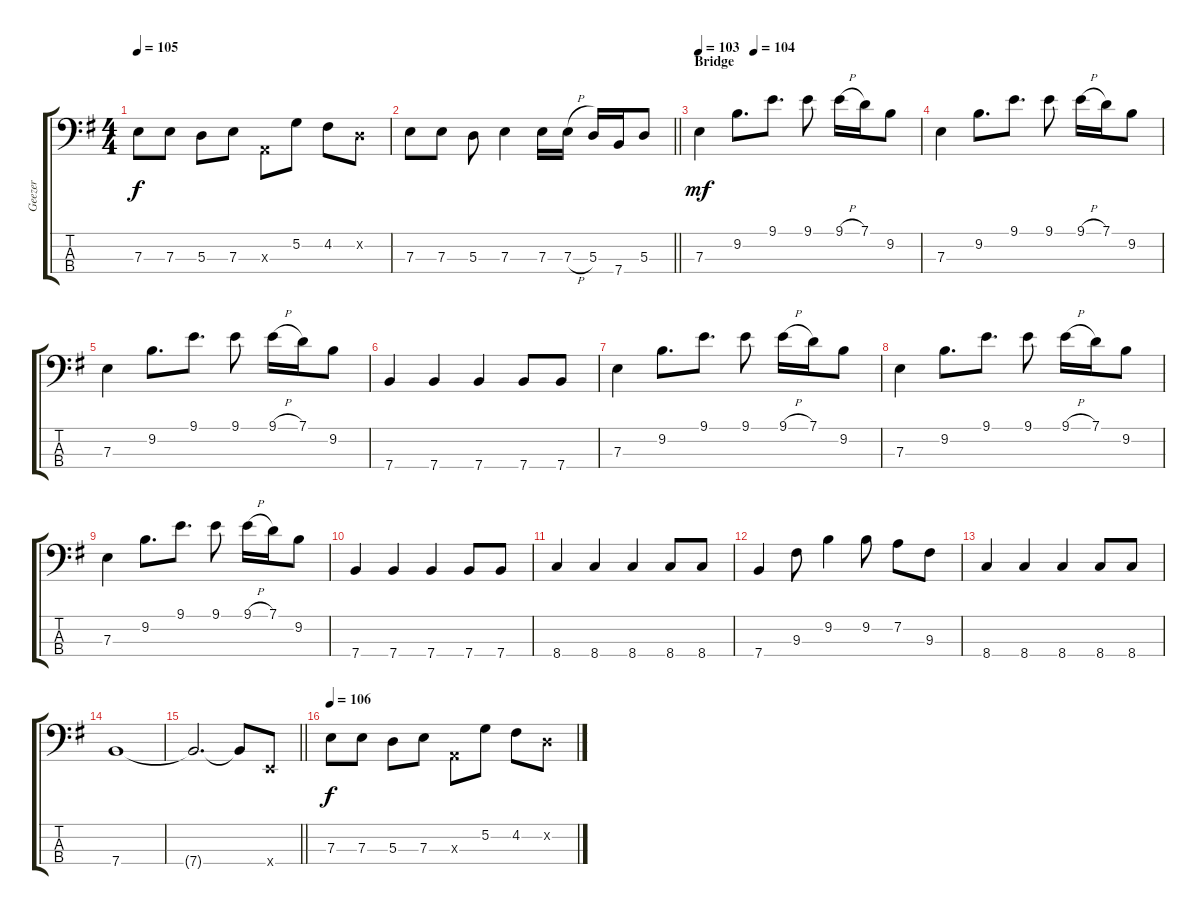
\track ("Geezer" "Geezer") {instrument electricbassfinger}
\staff {score tabs}
\tuning (G2 D2 A1 E1) {hide}
\ts (4 4)
\tempo 105
\clef f4
\ks eminor
7.3.8{dy f} 7.3.8 5.3.8 7.3.8 0.3{x}.8 5.2.8 4.2.8 0.2{x}.8 |
\barLineRight lightlight
7.3.8 7.3.8 5.3.8 7.3.4 7.3.16 7.3{h}.16 5.3.16 7.4.16 5.3.8 |
\section ("" "Bridge")
\tempo 103
\tempo (104 0.25)
7.3.4{dy mf} 9.2.8{d} 9.1.8{d} 9.1.8 9.1{h}.16 7.1.16 9.2.8 |
7.3.4 9.2.8{d} 9.1.8{d} 9.1.8 9.1{h}.16 7.1.16 9.2.8 |
7.3.4 9.2.8{d} 9.1.8{d} 9.1.8 9.1{h}.16 7.1.16 9.2.8 |
7.4.4 7.4.4 7.4.4 7.4.8 7.4.8 |
7.3.4 9.2.8{d} 9.1.8{d} 9.1.8 9.1{h}.16 7.1.16 9.2.8 |
7.3.4 9.2.8{d} 9.1.8{d} 9.1.8 9.1{h}.16 7.1.16 9.2.8 |
7.3.4 9.2.8{d} 9.1.8{d} 9.1.8 9.1{h}.16 7.1.16 9.2.8 |
7.4.4 7.4.4 7.4.4 7.4.8 7.4.8 |
8.4.4 8.4.4 8.4.4 8.4.8 8.4.8 |
7.4.4 9.3.8 9.2.4 9.2.8 7.2.8 9.3.8 |
8.4.4 8.4.4 8.4.4 8.4.8 8.4.8 |
7.4.1 |
\barLineRight lightlight
7.4{t}.2{d} 7.4{t}.8 0.4{x}.8 |
\section ("" "")
\tempo 106
7.3.8{dy f} 7.3.8 5.3.8 7.3.8 0.3{x}.8 5.2.8 4.2.8 0.2{x}.8
